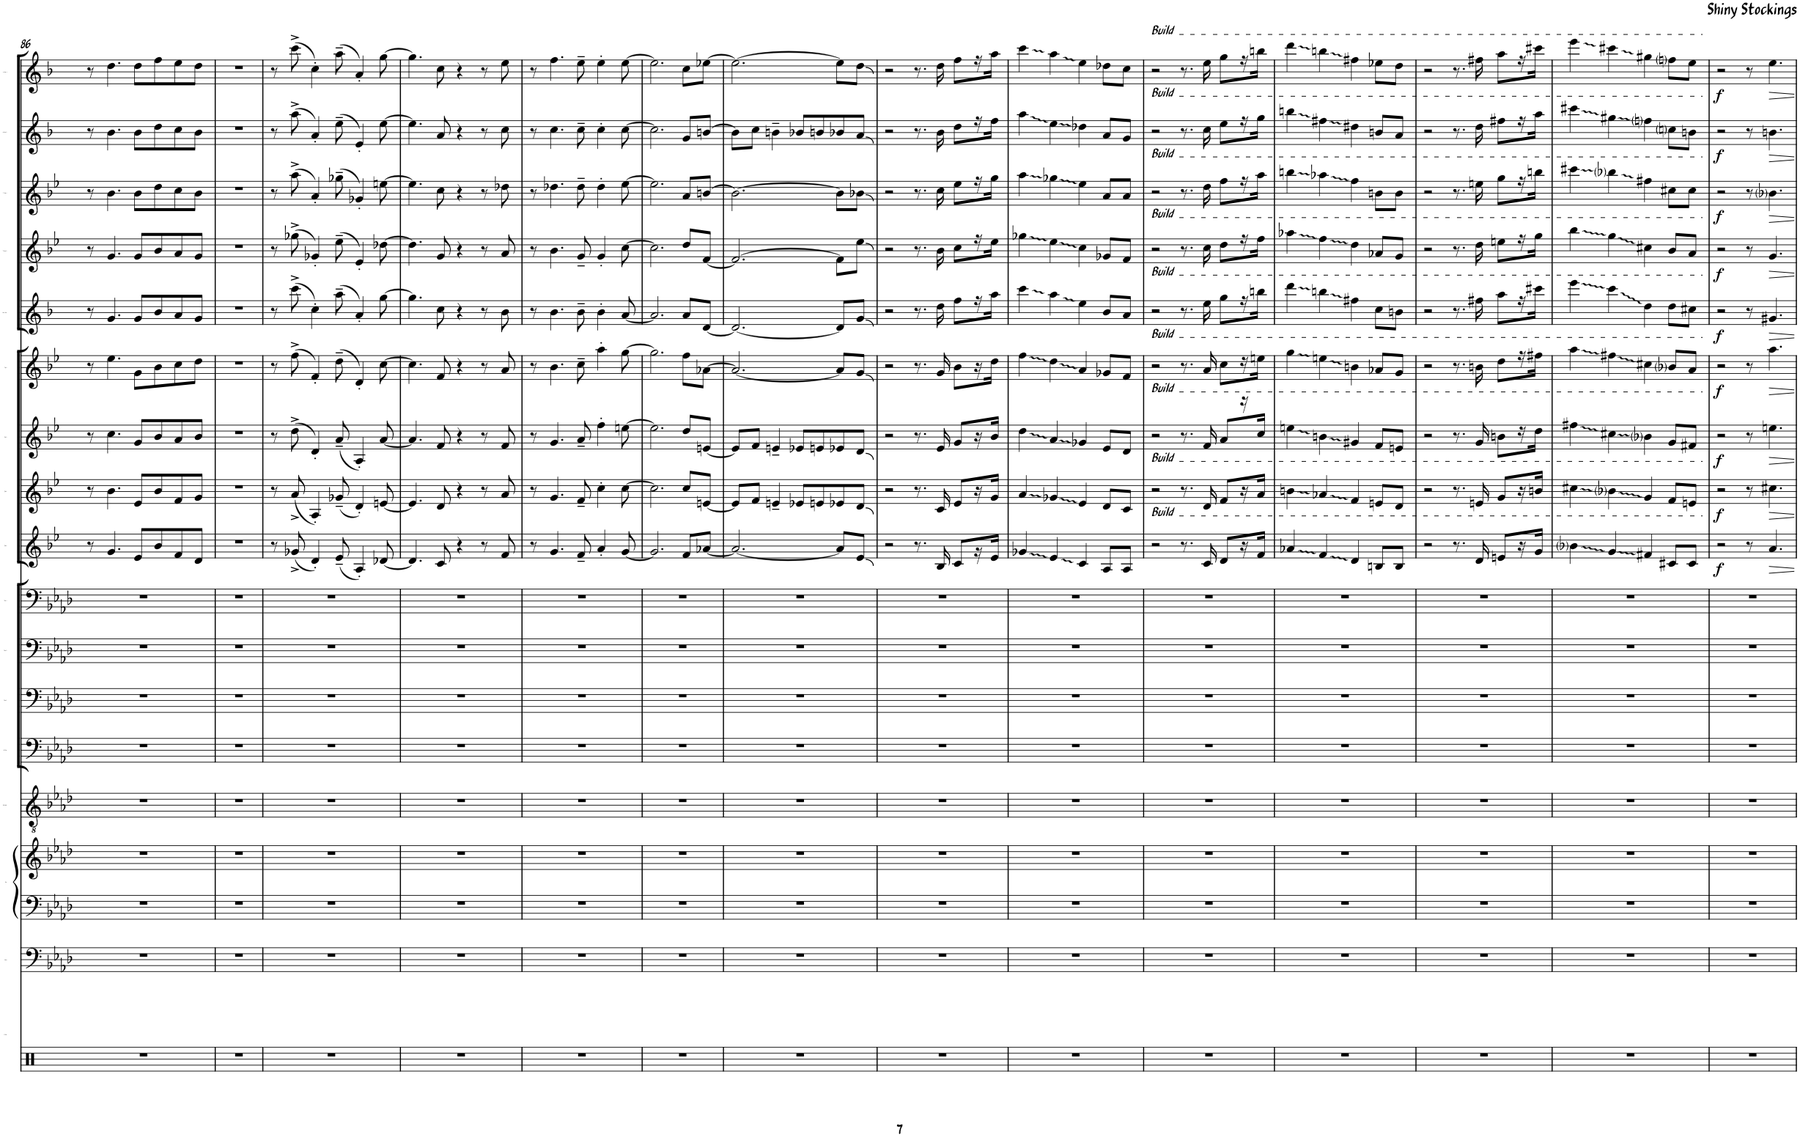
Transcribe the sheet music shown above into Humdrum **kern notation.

**kern	**dynam	**kern	**dynam	**kern	**dynam	**kern	**dynam	**kern	**dynam	**kern	**dynam	**kern	**dynam	**kern	**dynam	**kern	**dynam
*part9	*part9	*part8	*part8	*part7	*part7	*part6	*part6	*part5	*part5	*part4	*part4	*part3	*part3	*part2	*part2	*part1	*part1
*staff9	*staff9	*staff8	*staff8	*staff7	*staff7	*staff6	*staff6	*staff5	*staff5	*staff4	*staff4	*staff3	*staff3	*staff2	*staff2	*staff1	*staff1
*I"Trumpet 4	*	*I"Trumpet 3	*	*I"Trumpet 2	*	*I"Trumpet 1	*	*I"Bari	*	*I"Tenor 2	*	*I"Tenor 1	*	*I"Alto 2	*	*I"Alto 1	*
*I'Tpt 4	*	*I'Tpt 3	*	*	*	*I'Tpt 1	*	*	*	*	*	*	*	*	*	*	*
!!LO:PB:g=z
*clefG2	*	*clefG2	*	*clefG2	*	*clefG2	*	*clefG2	*	*clefG2	*	*clefG2	*	*clefG2	*	*clefG2	*
*Trd1c2	*	*Trd1c2	*	*Trd1c2	*	*Trd1c2	*	*Trd12c21	*	*Trd8c14	*	*Trd8c14	*	*Trd5c9	*	*Trd5c9	*
*k[b-e-]	*	*k[b-e-]	*	*k[b-e-]	*	*k[b-e-]	*	*k[b-]	*	*k[b-e-]	*	*k[b-e-]	*	*k[b-]	*	*k[b-]	*
*M4/4	*	*M4/4	*	*M4/4	*	*M4/4	*	*M4/4	*	*M4/4	*	*M4/4	*	*M4/4	*	*M4/4	*
=86	=86	=86	=86	=86	=86	=86	=86	=86	=86	=86	=86	=86	=86	=86	=86	=86	=86
8r	.	8r	.	8r	.	8r	.	8r	.	8r	.	8r	.	8r	.	8r	.
4.g/	.	4.b-\	.	4.cc\	.	4.ee-\	.	4.g/	.	4.g/	.	4.b-\	.	4.b-\	.	4.dd\	.
8e-/L	.	8e-/L	.	8g/L	.	8g\L	.	8g/L	.	8g/L	.	8b-\L	.	8b-\L	.	8dd\L	.
8b-/	.	8b-/	.	8b-/	.	8b-\	.	8b-/	.	8b-/	.	8dd\	.	8dd\	.	8ff\	.
8f/	.	8f/	.	8a/	.	8cc\	.	8a/	.	8a/	.	8cc\	.	8cc\	.	8ee\	.
8d/J	.	8g/J	.	8b-/J	.	8dd\J	.	8g/J	.	8g/J	.	8b-\J	.	8b-\J	.	8dd\J	.
=87	=87	=87	=87	=87	=87	=87	=87	=87	=87	=87	=87	=87	=87	=87	=87	=87	=87
1r	.	1r	.	1r	.	1r	.	1r	.	1r	.	1r	.	1r	.	1r	.
=88	=88	=88	=88	=88	=88	=88	=88	=88	=88	=88	=88	=88	=88	=88	=88	=88	=88
8r	.	8r	.	8r	.	8r	.	8r	.	8r	.	8r	.	8r	.	8r	.
(8g-X^/	.	(8a^/	.	(8dd^\	.	(8ff^\	.	(8ccc^\	.	(8gg-X^\	.	(8aa^\	.	(8aa^\	.	(8ccc^\	.
4d'/)	.	4A'/)	.	4d'/)	.	4f'/)	.	4cc'\)	.	4g-X'/)	.	4a'/)	.	4a'/)	.	4cc'\)	.
(8e-~/	.	(8g-X~/	.	(8a~/	.	(8dd~\	.	(8aa~\	.	(8ee-~\	.	(8gg-X~\	.	(8ee~\	.	(8aa~\	.
4A'/)	.	4d'/)	.	4A'/)	.	4d'/)	.	4a'/)	.	4e-'/)	.	4g-X'/)	.	4e'/)	.	4a'/)	.
[8d-X/	.	[8en/	.	[8a/	.	[8cc\	.	[8gg\	.	[8dd-X\	.	[8een\	.	[8ee\	.	[8gg\	.
=89	=89	=89	=89	=89	=89	=89	=89	=89	=89	=89	=89	=89	=89	=89	=89	=89	=89
4.d-/]	.	4.e/]	.	4.a/]	.	4.cc\]	.	4.gg\]	.	4.dd-\]	.	4.ee\]	.	4.ee\]	.	4.gg\]	.
8c/	.	8d/	.	8f/	.	8f/	.	8cc\	.	8g/	.	8cc\	.	8a/	.	8cc\	.
4r	.	4r	.	4r	.	4r	.	4r	.	4r	.	4r	.	4r	.	4r	.
8r	.	8r	.	8r	.	8r	.	8r	.	8r	.	8r	.	8r	.	8r	.
8f/	.	8a/	.	8f/	.	8a/	.	8b-\	.	8a/	.	8dd-X\	.	8cc\	.	8ee\	.
=90	=90	=90	=90	=90	=90	=90	=90	=90	=90	=90	=90	=90	=90	=90	=90	=90	=90
8r	.	8r	.	8r	.	8r	.	8r	.	8r	.	8r	.	8r	.	8r	.
4.g/	.	4.g/	.	4.g/	.	4.b-\	.	4.b-\	.	4.b-\	.	4.dd-X\	.	4.cc\	.	4.ff\	.
8f~/	.	8f~/	.	8a~/	.	8cc~\	.	8b-~\	.	8g~/	.	8dd-~\	.	8cc~\	.	8ee~\	.
4a'/	.	4cc'\	.	4ff'\	.	4aa'\	.	4b-'\	.	4g'/	.	4dd-'\	.	4cc'\	.	4ee'\	.
[8g/	.	[8cc\	.	[8een\	.	[8gg\	.	[8a/	.	[8cc\	.	[8ee-\	.	[8cc\	.	[8ee\	.
=91	=91	=91	=91	=91	=91	=91	=91	=91	=91	=91	=91	=91	=91	=91	=91	=91	=91
2.g/]	.	2.cc\]	.	2.ee\]	.	2.gg\]	.	2.a/]	.	2.cc\]	.	2.ee-\]	.	2.cc\]	.	2.ee\]	.
8f/L	.	8cc/L	.	8dd/L	.	8ff\L	.	8a/L	.	8dd/L	.	8a/L	.	8g/L	.	8cc\L	.
[8a-X/J	.	[8en/J	.	[8en/J	.	[8a-X\J	.	[8d/J	.	[8f/J	.	[8bn/J	.	[8bn/J	.	[8ee-X\J	.
=92	=92	=92	=92	=92	=92	=92	=92	=92	=92	=92	=92	=92	=92	=92	=92	=92	=92
2.a-/_	.	8e/L]	.	8e/L]	.	2.a-/_	.	2.d/_	.	2.f/_	.	2.b\_	.	8b\L]	.	2.ee-\_	.
.	.	8f/J	.	8f/J	.	.	.	.	.	.	.	.	.	8cc\J	.	.	.
.	.	4en~/	.	4en~/	.	.	.	.	.	.	.	.	.	4bn~\	.	.	.
.	.	8e-X/L	.	8e-X/L	.	.	.	.	.	.	.	.	.	8b-X/L	.	.	.
.	.	8en/	.	8en/	.	.	.	.	.	.	.	.	.	8bn/	.	.	.
8a-/L]	.	8e-X/	.	8e-X/	.	8a-/L]	.	8d/L]	.	8f\L]	.	8b\L]	.	8b-X/	.	8ee-\L]	.
8e-/J	.	8d/J	.	8d/J	.	8g/J	.	8g/J	.	8ee-\J	.	8b-X\J	.	8a/J	.	8dd\J	.
=93	=93	=93	=93	=93	=93	=93	=93	=93	=93	=93	=93	=93	=93	=93	=93	=93	=93
2r	.	2r	.	2r	.	2r	.	2r	.	2r	.	2r	.	2r	.	2r	.
8.r	.	8.r	.	8.r	.	8.r	.	8.r	.	8.r	.	8.r	.	8.r	.	8.r	.
16B-/	.	16c/	.	16e-/	.	16g/	.	16dd\	.	16b-\	.	16cc\	.	16b-\	.	16dd\	.
8c/L	.	8e-/L	.	8g/L	.	8b-\L	.	8ff\L	.	8cc\L	.	8ee-\L	.	8dd\L	.	8ff\L	.
16r	.	16r	.	16r	.	16r	.	16r	.	16r	.	16r	.	16r	.	16r	.
16e-/JJ	.	16g/JJ	.	16b-/JJ	.	16dd\JJ	.	16aa\JJ	.	16ee-\JJ	.	16gg\JJ	.	16ff\JJ	.	16aa\JJ	.
=94	=94	=94	=94	=94	=94	=94	=94	=94	=94	=94	=94	=94	=94	=94	=94	=94	=94
4g-X/	.	4a/	.	4dd\	.	4ff\	.	4ccc\	.	4gg-X\	.	4aa\	.	4aa\	.	4ccc\	.
4e-/	.	4g-X/	.	4a/	.	4dd\	.	4aa\	.	4ee-\	.	4gg-X\	.	4ee\	.	4aa\	.
4c/	.	4e-/	.	4g-X/	.	4a/	.	4ee\	.	4cc\	.	4ee-\	.	4dd-X\	.	4ee\	.
8A/L	.	8d/L	.	8e-/L	.	8g-X/L	.	8b-/L	.	8g-X/L	.	8a/L	.	8a/L	.	8dd-X\L	.
8A/J	.	8c/J	.	8d/J	.	8f/J	.	8a/J	.	8f/J	.	8a/J	.	8g/J	.	8cc\J	.
=95	=95	=95	=95	=95	=95	=95	=95	=95	=95	=95	=95	=95	=95	=95	=95	=95	=95
!	!	!	!	!	!	!	!	!	!	!	!	!	!	!	!	!LO:TX:a:i:t=Build	!
!	!	!	!	!	!	!	!	!	!	!	!	!	!	!LO:TX:a:i:t=Build	!	!	!
!	!	!	!	!	!	!	!	!	!	!	!	!LO:TX:a:i:t=Build	!	!	!	!	!
!	!	!	!	!	!	!	!	!	!	!LO:TX:a:i:t=Build	!	!	!	!	!	!	!
!	!	!	!	!	!	!	!	!LO:TX:a:i:t=Build	!	!	!	!	!	!	!	!	!
!	!	!	!	!	!	!LO:TX:a:i:t=Build	!	!	!	!	!	!	!	!	!	!	!
!	!	!	!	!LO:TX:a:i:t=Build	!	!	!	!	!	!	!	!	!	!	!	!	!
!	!	!LO:TX:a:i:t=Build	!	!	!	!	!	!	!	!	!	!	!	!	!	!	!
!LO:TX:a:i:t=Build	!	!	!	!	!	!	!	!	!	!	!	!	!	!	!	!	!
2r	.	2r	.	2r	.	2r	.	2r	.	2r	.	2r	.	2r	.	2r	.
8.r	.	8.r	.	8.r	.	8.r	.	8.r	.	8.r	.	8.r	.	8.r	.	8.r	.
16c/	.	16d/	.	16f/	.	16a/	.	16ee\	.	16cc\	.	16dd\	.	16cc\	.	16ee\	.
8d/L	.	8f/L	.	8a/L	.	8cc\L	.	8gg\L	.	8dd\L	.	8ff\L	.	8ee\L	.	8gg\L	.
16r	.	16r	.	16r	.	16r	.	16r	.	16r	.	16r	.	16r	.	16r	.
16f/JJ	.	16a/JJ	.	16cc/JJ	.	16een\JJ	.	16bbn\JJ	.	16ff\JJ	.	16aa\JJ	.	16gg\JJ	.	16bbn\JJ	.
=96	=96	=96	=96	=96	=96	=96	=96	=96	=96	=96	=96	=96	=96	=96	=96	=96	=96
4a-X/	.	4bn\	.	4een\	.	4gg\	.	4ddd\	.	4aa-X\	.	4bbn\	.	4bbn\	.	4ddd\	.
4f/	.	4a-X/	.	4bn\	.	4een\	.	4bbn\	.	4ff\	.	4aa-X\	.	4ff#X\	.	4bbn\	.
4d/	.	4f/	.	4g#X/	.	4bn\	.	4ff#X\	.	4dd\	.	4ff\	.	4dd#X\	.	4ff#X\	.
8Bn/L	.	8en/L	.	8f/L	.	8a-X/L	.	8cc\L	.	8a-X/L	.	8bn\L	.	8bn/L	.	8ee-X\L	.
8B/J	.	8d/J	.	8en/J	.	8g/J	.	8bn\J	.	8g/J	.	8b\J	.	8a/J	.	8dd\J	.
=97	=97	=97	=97	=97	=97	=97	=97	=97	=97	=97	=97	=97	=97	=97	=97	=97	=97
2r	.	2r	.	2r	.	2r	.	2r	.	2r	.	2r	.	2r	.	2r	.
8.r	.	8.r	.	8.r	.	8.r	.	8.r	.	8.r	.	8.r	.	8.r	.	8.r	.
16d/	.	16en/	.	16g/	.	16bn\	.	16ff#X\	.	16dd\	.	16een\	.	16dd\	.	16ff#X\	.
8en/L	.	8g/L	.	8bn\L	.	8dd\L	.	8aa\L	.	8een\L	.	8gg\L	.	8ff#X\L	.	8aa\L	.
16r	.	16r	.	16r	.	16r	.	16r	.	16r	.	16r	.	16r	.	16r	.
16g/JJ	.	16bn/JJ	.	16dd\JJ	.	16ff#X\JJ	.	16ccc#X\JJ	.	16gg\JJ	.	16bbn\JJ	.	16aa\JJ	.	16ccc#X\JJ	.
=98	=98	=98	=98	=98	=98	=98	=98	=98	=98	=98	=98	=98	=98	=98	=98	=98	=98
4b-i\	.	4cc#X\	.	4ff#X\	.	4aa\	.	4eee\	.	4bb-\	.	4ccc#X\	.	4ccc#X\	.	4eee\	.
4g/	.	4b-i\	.	4cc#X\	.	4ff#X\	.	4ccc\	.	4gg\	.	4bb-i\	.	4gg#X\	.	4ccc#X\	.
4f#X/	.	4g/	.	4b-i\	.	4cc#X\	.	4dd\	.	4cc#X\	.	4ff#X\	.	4ffni\	.	4gg#X\	.
8c#X/L	.	8f/L	.	8g/L	.	8b-i/L	.	8dd\L	.	8b-/L	.	8cc#X\L	.	8ccni\L	.	8ffni\L	.
8c#/J	.	8en/J	.	8f#X/J	.	8a/J	.	8cc#X\J	.	8a/J	.	8cc#\J	.	8bn\J	.	8ee\J	.
=99	=99	=99	=99	=99	=99	=99	=99	=99	=99	=99	=99	=99	=99	=99	=99	=99	=99
!	!LO:DY:b	!	!LO:DY:b	!	!LO:DY:b	!	!LO:DY:b	!	!LO:DY:b	!	!LO:DY:b	!	!LO:DY:b	!	!LO:DY:b	!	!LO:DY:b
2r	f	2r	f	2r	f	2r	f	2r	f	2r	f	2r	f	2r	f	2r	f
8r	.	8r	.	8r	.	8r	.	8r	.	8r	.	8r	.	8r	.	8r	.
4.a/	.	4.cc#X\	.	4.een\	.	4.aa\	.	4.g#X/	.	4.g/	.	4.b-i\	.	4.bn\	.	4.ee\	.
=	=	=	=	=	=	=	=	=	=	=	=	=	=	=	=	=	=
*-	*-	*-	*-	*-	*-	*-	*-	*-	*-	*-	*-	*-	*-	*-	*-	*-	*-
